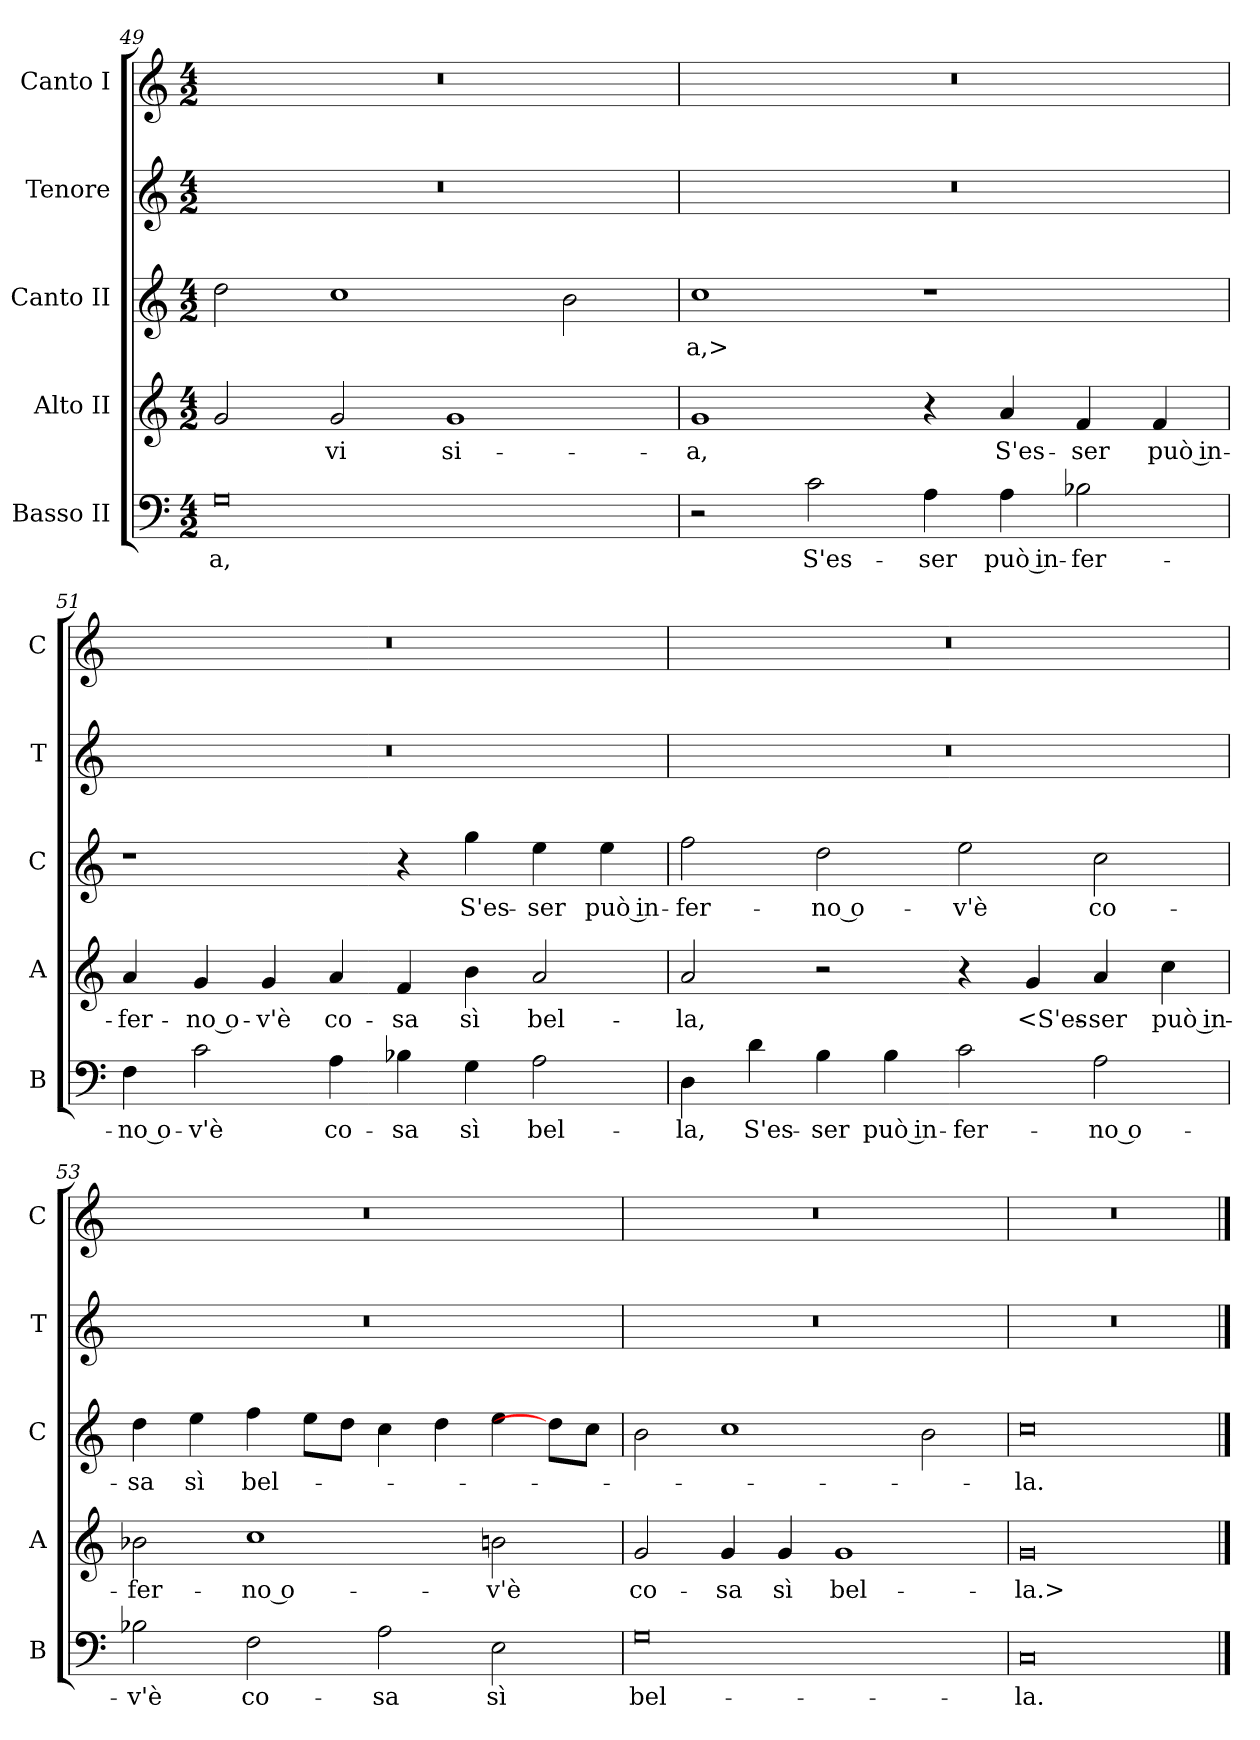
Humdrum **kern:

**kern	**text	**kern	**text	**kern	**text	**kern	**kern
*part5	*part5	*part4	*part4	*part3	*part3	*part2	*part1
*staff5	*staff5	*staff4	*staff4	*staff3	*staff3	*staff2	*staff1
*I"Basso II	*	*I"Alto II	*	*I"Canto II	*	*I"Tenore	*I"Canto I
*I'B	*	*I'A	*	*I'C	*	*I'T	*I'C
*clefF4	*	*clefG2	*	*clefG2	*	*clefG2	*clefG2
*k[]	*	*k[]	*	*k[]	*	*k[]	*k[]
*M4/2	*	*M4/2	*	*M4/2	*	*M4/2	*M4/2
=49	=49	=49	=49	=49	=49	=49	=49
0G	-a,	2g	.	2dd	.	0r	0r
.	.	2g	vi	1cc	.	.	.
.	.	1g	si-	.	.	.	.
.	.	.	.	2b	.	.	.
=50	=50	=50	=50	=50	=50	=50	=50
2r	.	1g	-a,	1cc	-a,>	0r	0r
2c	S'es-	.	.	.	.	.	.
4A	-ser	4r	.	1r	.	.	.
4A	può in-	4a	S'es-	.	.	.	.
2B-X	-fer-	4f	-ser	.	.	.	.
.	.	4f	può in-	.	.	.	.
=51	=51	=51	=51	=51	=51	=51	=51
4F	-no o-	4a	-fer-	1r	.	0r	0r
2c	-v'è	4g	-no o-	.	.	.	.
.	.	4g	-v'è	.	.	.	.
4A	co-	4a	co-	.	.	.	.
4B-X	-sa	4f	-sa	4r	.	.	.
4G	sì	4b	sì	4gg	S'es-	.	.
2A	bel-	2a	bel-	4ee	-ser	.	.
.	.	.	.	4ee	può in-	.	.
=52	=52	=52	=52	=52	=52	=52	=52
4D	-la,	2a	-la,	2ff	-fer-	0r	0r
4d	S'es-	.	.	.	.	.	.
4B	-ser	2r	.	2dd	-no o-	.	.
4B	può in-	.	.	.	.	.	.
2c	-fer-	4r	.	2ee	-v'è	.	.
.	.	4g	<S'es-	.	.	.	.
2A	-no o-	4a	-ser	2cc	co-	.	.
.	.	4cc	può in-	.	.	.	.
=53	=53	=53	=53	=53	=53	=53	=53
2B-X	-v'è	2b-X	-fer-	4dd	-sa	0r	0r
.	.	.	.	4ee	sì	.	.
2F	co-	1cc	-no o-	4ff	bel-	.	.
.	.	.	.	8eeL	.	.	.
.	.	.	.	8ddJ	.	.	.
2A	-sa	.	.	4cc	.	.	.
.	.	.	.	4dd	.	.	.
2E	sì	2bn	-v'è	4ee	.	.	.
.	.	.	.	8ddL]	.	.	.
.	.	.	.	8ccJ	.	.	.
=54	=54	=54	=54	=54	=54	=54	=54
0G	bel-	2g	co-	2b	.	0r	0r
.	.	4g	-sa	1cc	.	.	.
.	.	4g	sì	.	.	.	.
.	.	1g	bel-	.	.	.	.
.	.	.	.	2b	.	.	.
=55	=55	=55	=55	=55	=55	=55	=55
0C	-la.	0g	-la.>	0cc	-la.	0r	0r
==	==	==	==	==	==	==	==
*-	*-	*-	*-	*-	*-	*-	*-
